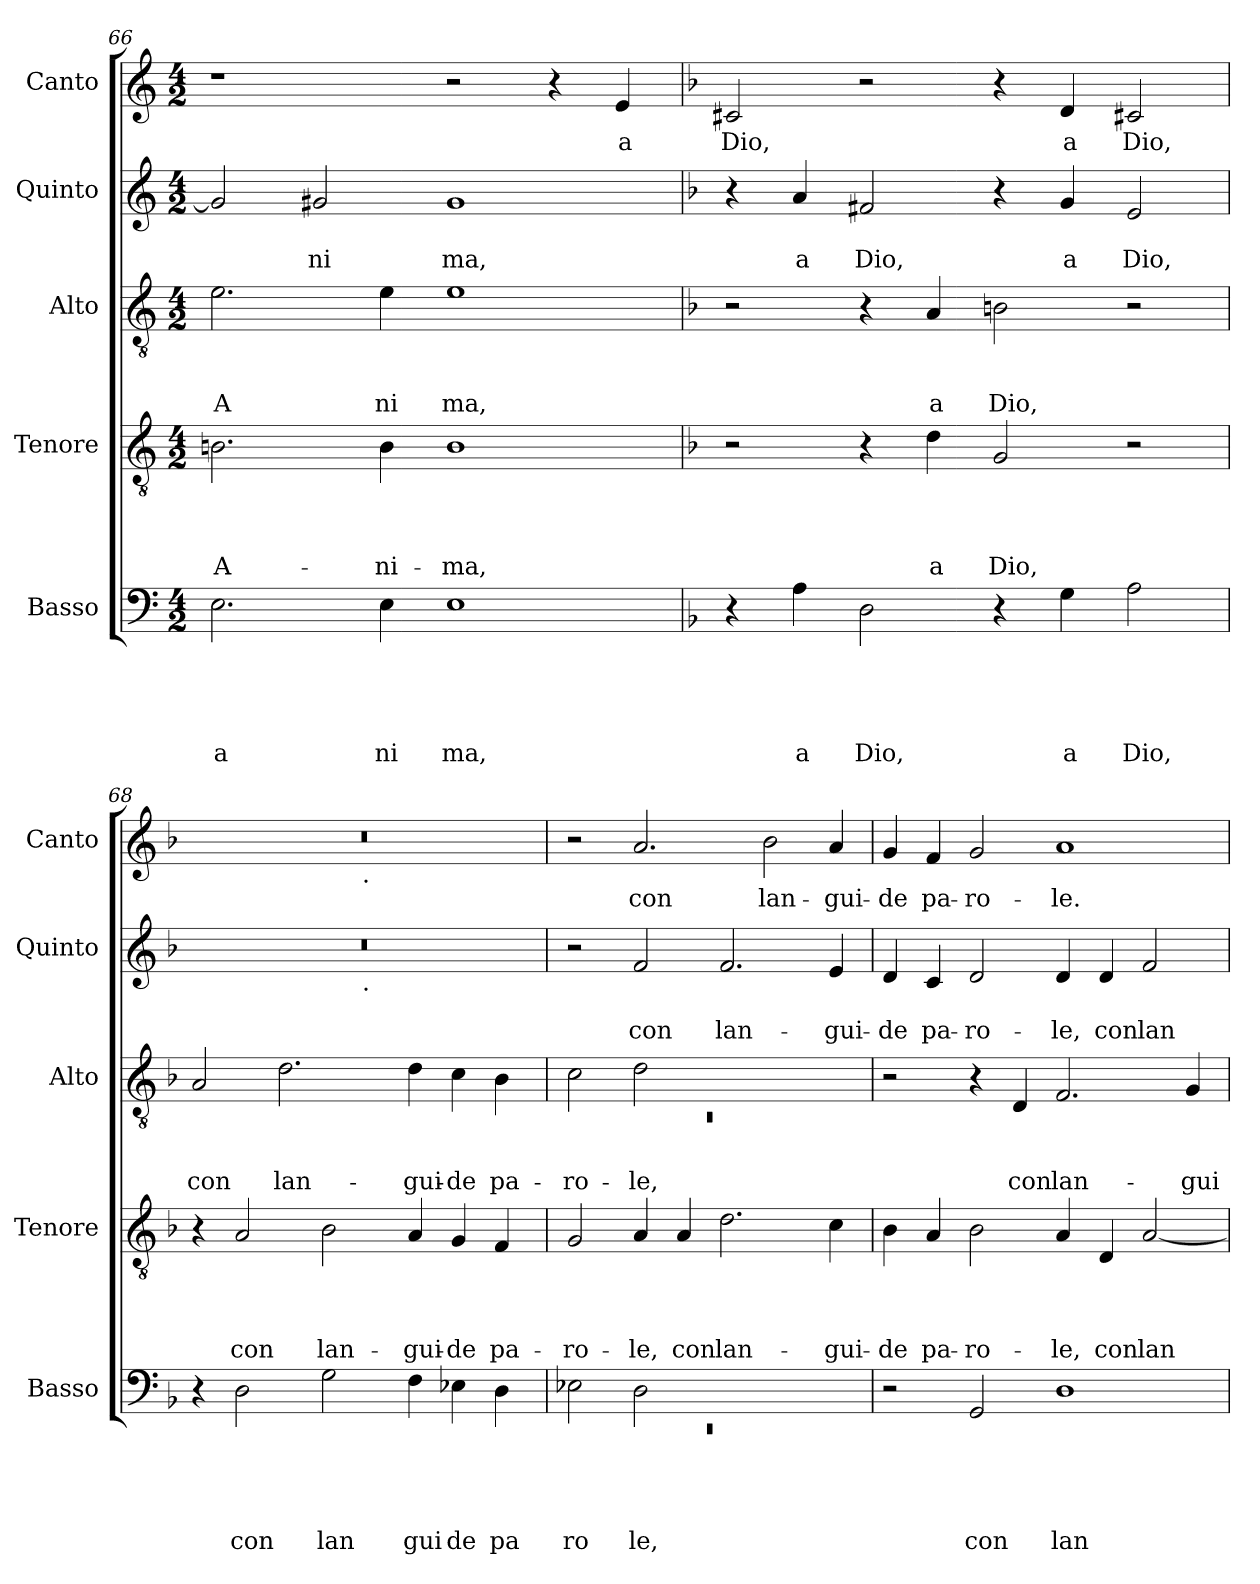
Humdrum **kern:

**kern	**text	**text	**text	**text	**text	**kern	**text	**text	**text	**text	**kern	**text	**text	**text	**kern	**text	**text	**kern	**text
*part5	*part5	*part5	*part5	*part5	*part5	*part4	*part4	*part4	*part4	*part4	*part3	*part3	*part3	*part3	*part2	*part2	*part2	*part1	*part1
*staff5	*staff5	*staff5	*staff5	*staff5	*staff5	*staff4	*staff4	*staff4	*staff4	*staff4	*staff3	*staff3	*staff3	*staff3	*staff2	*staff2	*staff2	*staff1	*staff1
*I"Basso	*	*	*	*	*	*I"Tenore	*	*	*	*	*I"Alto	*	*	*	*I"Quinto	*	*	*I"Canto	*
*I'Basso	*	*	*	*	*	*I'Tenore	*	*	*	*	*I'Alto	*	*	*	*I'Quinto	*	*	*I'Canto	*
*clefF4	*	*	*	*	*	*clefGv2	*	*	*	*	*clefGv2	*	*	*	*clefG2	*	*	*clefG2	*
*k[]	*	*	*	*	*	*k[]	*	*	*	*	*k[]	*	*	*	*k[]	*	*	*k[]	*
*C:	*	*	*	*	*	*C:	*	*	*	*	*C:	*	*	*	*C:	*	*	*C:	*
*M4/2	*	*	*	*	*	*M4/2	*	*	*	*	*M4/2	*	*	*	*M4/2	*	*	*M4/2	*
=66	=66	=66	=66	=66	=66	=66	=66	=66	=66	=66	=66	=66	=66	=66	=66	=66	=66	=66	=66
!	!	!	!	!	!LO:LY:b	!	!	!	!	!LO:LY:b	!	!	!	!LO:LY:b	!	!	!	!	!
2.E\	.	.	.	.	a	2.Bn\	.	.	.	A-	2.e\	.	.	A	2g/]	.	.	1r	.
!	!	!	!	!	!	!	!	!	!	!	!	!	!	!	!	!	!LO:LY:b	!	!
.	.	.	.	.	.	.	.	.	.	.	.	.	.	.	2g#X/	.	ni	.	.
!	!	!	!	!	!LO:LY:b	!	!	!	!	!LO:LY:b	!	!	!	!LO:LY:b	!	!	!	!	!
4E\	.	.	.	.	ni	4B\	.	.	.	-ni-	4e\	.	.	ni	.	.	.	.	.
!	!	!	!	!	!LO:LY:b	!	!	!	!	!LO:LY:b	!	!	!	!LO:LY:b	!	!	!LO:LY:b	!	!
1E	.	.	.	.	ma,	1B	.	.	.	-ma,	1e	.	.	ma,	1g#	.	ma,	2r	.
.	.	.	.	.	.	.	.	.	.	.	.	.	.	.	.	.	.	4r	.
!	!	!	!	!	!	!	!	!	!	!	!	!	!	!	!	!	!	!	!LO:LY:b
.	.	.	.	.	.	.	.	.	.	.	.	.	.	.	.	.	.	4e/	a
!!LO:PB:g=z
=67	=67	=67	=67	=67	=67	=67	=67	=67	=67	=67	=67	=67	=67	=67	=67	=67	=67	=67	=67
*k[b-]	*	*	*	*	*	*k[b-]	*	*	*	*	*k[b-]	*	*	*	*k[b-]	*	*	*k[b-]	*
*F:	*	*	*	*	*	*F:	*	*	*	*	*F:	*	*	*	*F:	*	*	*F:	*
!	!	!	!	!	!	!	!	!	!	!	!	!	!	!	!	!	!	!	!LO:LY:b
4r	.	.	.	.	.	2r	.	.	.	.	2r	.	.	.	4r	.	.	2c#X/	Dio,
!	!	!	!	!	!LO:LY:b	!	!	!	!	!	!	!	!	!	!	!	!LO:LY:b	!	!
4A\	.	.	.	.	a	.	.	.	.	.	.	.	.	.	4a/	.	a	.	.
!	!	!	!	!	!LO:LY:b	!	!	!	!	!	!	!	!	!	!	!	!LO:LY:b	!	!
2D\	.	.	.	.	Dio,	4r	.	.	.	.	4r	.	.	.	2f#X/	.	Dio,	2r	.
!	!	!	!	!	!	!	!	!	!	!LO:LY:b	!	!	!	!LO:LY:b	!	!	!	!	!
.	.	.	.	.	.	4d\	.	.	.	a	4A/	.	.	a	.	.	.	.	.
!	!	!	!	!	!	!	!	!	!	!LO:LY:b	!	!	!	!LO:LY:b	!	!	!	!	!
4r	.	.	.	.	.	2G/	.	.	.	Dio,	2Bn\	.	.	Dio,	4r	.	.	4r	.
!	!	!	!	!	!LO:LY:b	!	!	!	!	!	!	!	!	!	!	!	!LO:LY:b	!	!LO:LY:b
4G\	.	.	.	.	a	.	.	.	.	.	.	.	.	.	4g/	.	a	4d/	a
!	!	!	!	!	!LO:LY:b	!	!	!	!	!	!	!	!	!	!	!	!LO:LY:b	!	!LO:LY:b
2A\	.	.	.	.	Dio,	2r	.	.	.	.	2r	.	.	.	2e/	.	Dio,	2c#X/	Dio,
=68	=68	=68	=68	=68	=68	=68	=68	=68	=68	=68	=68	=68	=68	=68	=68	=68	=68	=68	=68
!	!	!	!	!	!	!	!	!	!	!	!	!	!	!LO:LY:b	!	!	!	!	!
*	*	*	*	*	*	*	*	*	*	*	*	*	*	*	*^	*	*	*^	*
4r	.	.	.	.	.	4r	.	.	.	.	2A/	.	.	con	0r	2ryy	.	.	0r	2ryy	.
!	!	!	!	!	!LO:LY:b	!	!	!	!	!LO:LY:b	!	!	!	!	!	!	!	!	!	!	!
2D\	.	.	.	.	con	2A/	.	.	.	con	.	.	.	.	.	.	.	.	.	.	.
!	!	!	!	!	!	!	!	!	!	!	!	!	!	!LO:LY:b	!	!	!	!	!	!	!
.	.	.	.	.	.	.	.	.	.	.	2.d\	.	.	lan-	.	4...ryy	.	.	.	4...ryy	.
!	!	!	!	!	!LO:LY:b	!	!	!	!	!LO:LY:b	!	!	!	!	!	!	!	!	!	!	!
2G\	.	.	.	.	lan	2B-\	.	.	.	lan-	.	.	.	.	.	.	.	.	.	.	.
!	!	!	!	!	!	!	!	!	!	!	!	!	!	!	!	!	!	!	!	!LO:TX:b:t=.	!
!	!	!	!	!	!	!	!	!	!	!	!	!	!	!	!	!LO:TX:b:t=.	!	!	!	!	!
.	.	.	.	.	.	.	.	.	.	.	.	.	.	.	.	1ryy	.	.	.	1ryy	.
!	!	!	!	!	!LO:LY:b	!	!	!	!	!LO:LY:b	!	!	!	!LO:LY:b	!	!	!	!	!	!	!
4F\	.	.	.	.	gui	4A/	.	.	.	-gui-	4d\	.	.	-gui-	.	.	.	.	.	.	.
!	!	!	!	!	!LO:LY:b	!	!	!	!	!LO:LY:b	!	!	!	!LO:LY:b	!	!	!	!	!	!	!
4E-X\	.	.	.	.	de	4G/	.	.	.	-de	4c\	.	.	-de	.	.	.	.	.	.	.
!	!	!	!	!	!LO:LY:b	!	!	!	!	!LO:LY:b	!	!	!	!LO:LY:b	!	!	!	!	!	!	!
4D\	.	.	.	.	pa	4F/	.	.	.	pa-	4B-\	.	.	pa-	.	.	.	.	.	.	.
.	.	.	.	.	.	.	.	.	.	.	.	.	.	.	.	32ryy	.	.	.	32ryy	.
=69	=69	=69	=69	=69	=69	=69	=69	=69	=69	=69	=69	=69	=69	=69	=69	=69	=69	=69	=69	=69	=69
*^	*	*	*	*	*	*	*	*	*	*	*^	*	*	*	*	*	*	*	*	*	*
!	!LO:N:vis=1	!	!	!	!	!LO:LY:b	!	!	!	!	!LO:LY:b	!	!LO:N:vis=1	!	!	!LO:LY:b	!	!	!	!	!	!	!
*	*	*	*	*	*	*	*	*	*	*	*	*	*	*	*	*	*v	*v	*	*	*	*	*
*	*	*	*	*	*	*	*	*	*	*	*	*	*	*	*	*	*	*	*	*v	*v	*
2E-X\	0rEE	.	.	.	.	ro	2G/	.	.	.	-ro-	2c\	0rC	.	.	-ro-	2r	.	.	2r	.
!	!	!	!	!	!	!LO:LY:b	!	!	!	!	!LO:LY:b	!	!	!	!	!LO:LY:b	!	!	!LO:LY:b	!	!LO:LY:b
2D\	.	.	.	.	.	le,	4A/	.	.	.	-le,	2d\	.	.	.	-le,	2f/	.	con	2.a/	con
!	!	!	!	!	!	!	!	!	!	!	!LO:LY:b	!	!	!	!	!	!	!	!	!	!
.	.	.	.	.	.	.	4A/	.	.	.	con	.	.	.	.	.	.	.	.	.	.
!	!	!	!	!	!	!	!	!	!	!	!LO:LY:b	!	!	!	!	!	!	!	!LO:LY:b	!	!
1ryy	.	.	.	.	.	.	2.d\	.	.	.	lan-	1ryy	.	.	.	.	2.f/	.	lan-	.	.
!	!	!	!	!	!	!	!	!	!	!	!	!	!	!	!	!	!	!	!	!	!LO:LY:b
.	.	.	.	.	.	.	.	.	.	.	.	.	.	.	.	.	.	.	.	2b-\	lan-
!	!	!	!	!	!	!	!	!	!	!	!LO:LY:b	!	!	!	!	!	!	!	!LO:LY:b	!	!LO:LY:b
.	.	.	.	.	.	.	4c\	.	.	.	-gui-	.	.	.	.	.	4e/	.	-gui-	4a/	-gui-
*v	*v	*	*	*	*	*	*	*	*	*	*	*v	*v	*	*	*	*	*	*	*	*
=70	=70	=70	=70	=70	=70	=70	=70	=70	=70	=70	=70	=70	=70	=70	=70	=70	=70	=70	=70
!	!	!	!	!	!	!	!	!	!	!LO:LY:b	!	!	!	!	!	!	!LO:LY:b	!	!LO:LY:b
2r	.	.	.	.	.	4B-\	.	.	.	-de	2r	.	.	.	4d/	.	-de	4g/	-de
!	!	!	!	!	!	!	!	!	!	!LO:LY:b	!	!	!	!	!	!	!LO:LY:b	!	!LO:LY:b
.	.	.	.	.	.	4A/	.	.	.	pa-	.	.	.	.	4c/	.	pa-	4f/	pa-
!	!	!	!	!	!LO:LY:b	!	!	!	!	!LO:LY:b	!	!	!	!	!	!	!LO:LY:b	!	!LO:LY:b
2GG/	.	.	.	.	con	2B-\	.	.	.	-ro-	4r	.	.	.	2d/	.	-ro-	2g/	-ro-
!	!	!	!	!	!	!	!	!	!	!	!	!	!	!LO:LY:b	!	!	!	!	!
.	.	.	.	.	.	.	.	.	.	.	4D/	.	.	con	.	.	.	.	.
!	!	!	!	!	!LO:LY:b	!	!	!	!	!LO:LY:b	!	!	!	!LO:LY:b	!	!	!LO:LY:b	!	!LO:LY:b
1D	.	.	.	.	lan	4A/	.	.	.	-le,	2.F/	.	.	lan-	4d/	.	-le,	1a	-le.
!	!	!	!	!	!	!	!	!	!	!LO:LY:b	!	!	!	!	!	!	!LO:LY:b	!	!
.	.	.	.	.	.	4D/	.	.	.	con	.	.	.	.	4d/	.	con	.	.
!	!	!	!	!	!	!	!	!	!	!LO:LY:b	!	!	!	!	!	!	!LO:LY:b	!	!
.	.	.	.	.	.	[<2A/	.	.	.	lan-	.	.	.	.	2f/	.	lan-	.	.
!	!	!	!	!	!	!	!	!	!	!	!	!	!	!LO:LY:b	!	!	!	!	!
.	.	.	.	.	.	.	.	.	.	.	4G/	.	.	-gui-	.	.	.	.	.
=	=	=	=	=	=	=	=	=	=	=	=	=	=	=	=	=	=	=	=
*-	*-	*-	*-	*-	*-	*-	*-	*-	*-	*-	*-	*-	*-	*-	*-	*-	*-	*-	*-
